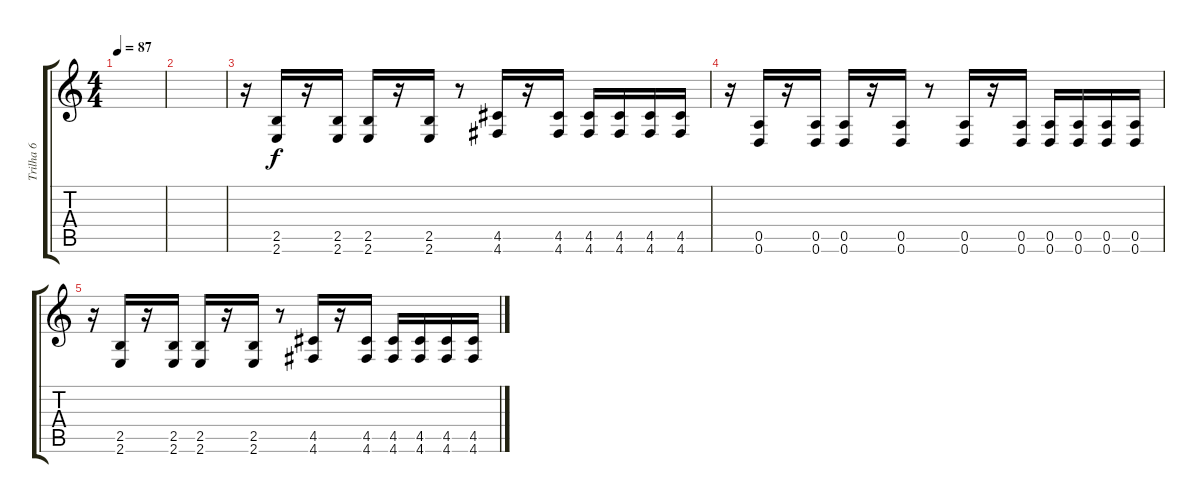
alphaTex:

\track ("Trilha 6" "Trilha 6") {instrument acousticguitarsteel}
\staff {score tabs}
\tuning (E4 B3 G3 D3 A2 D2) {hide}
\ts (4 4)
\tempo 87
\clef g2
\ks c
|
|
r.16 (2.5 2.6).16 r.16 (2.5 2.6).16 (2.5 2.6).16 r.16 (2.5 2.6).16 r.8 (4.5 4.6).16 r.16 (4.5 4.6).16 (4.5 4.6).16 (4.5 4.6).16 (4.5 4.6).16 (4.5 4.6).16 |
r.16 (0.5 0.6).16 r.16 (0.5 0.6).16 (0.5 0.6).16 r.16 (0.5 0.6).16 r.8 (0.5 0.6).16 r.16 (0.5 0.6).16 (0.5 0.6).16 (0.5 0.6).16 (0.5 0.6).16 (0.5 0.6).16 |
r.16 (2.5 2.6).16 r.16 (2.5 2.6).16 (2.5 2.6).16 r.16 (2.5 2.6).16 r.8 (4.5 4.6).16 r.16 (4.5 4.6).16 (4.5 4.6).16 (4.5 4.6).16 (4.5 4.6).16 (4.5 4.6).16
